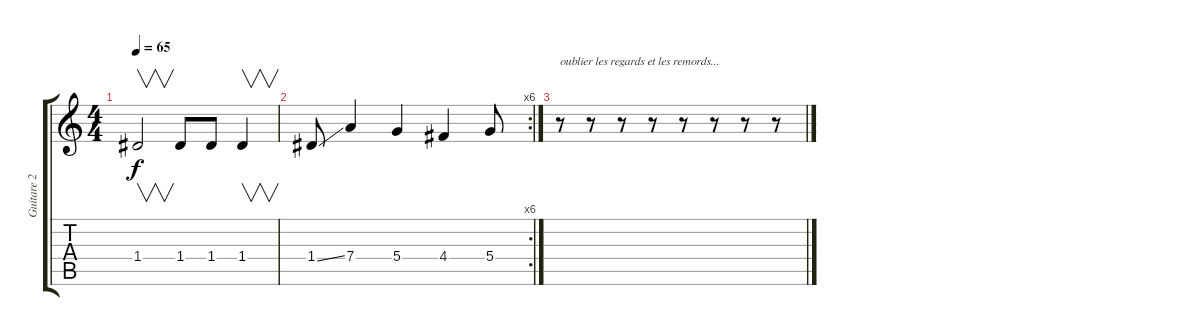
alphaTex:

\track ("Guitare 2" "Guitare 2") {instrument electricguitarjazz}
\staff {score tabs}
\tuning (E4 B3 G3 D3 A2 E2) {hide}
\ts (4 4)
\tempo 65
\clef g2
\ks c
1.4.2{v dy f volume 13 instrument distortionguitar} 1.4.8 1.4.8 1.4.4{v} |
\rc 6
1.4{ss}.8 7.4.4 5.4.4 4.4.4 5.4.8 |
r.8{txt "oublier les regards et les remords..."} r.8 r.8 r.8 r.8 r.8 r.8 r.8
